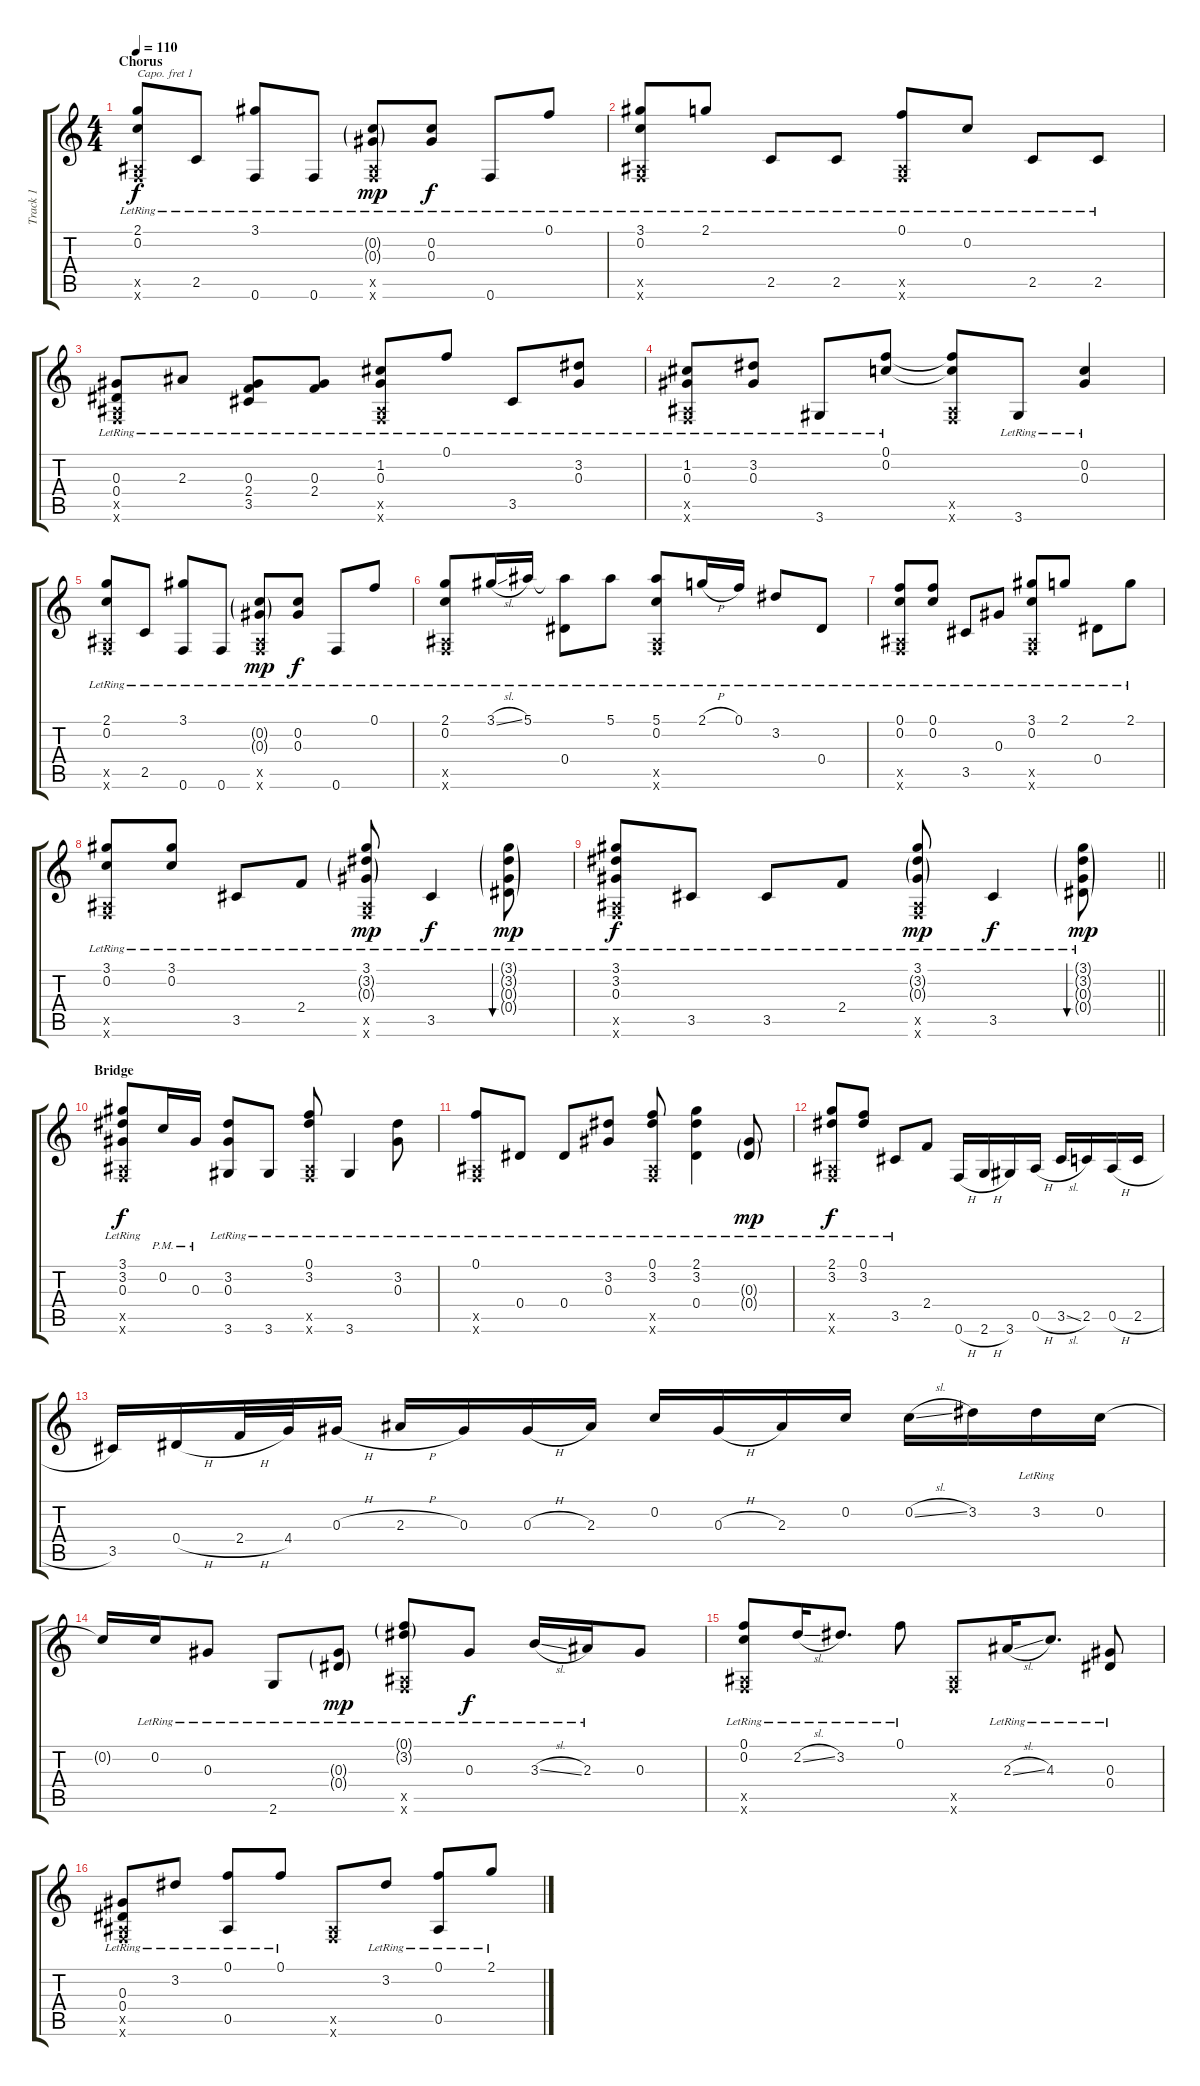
\track ("Track 1" "Track 1") {instrument acousticguitarsteel}
\staff {score tabs}
\capo 1
\tuning (E4 B3 G3 D3 A2 E2) {hide}
\ts (4 4)
\section ("" "Chorus")
\tempo 110
\clef g2
\ks c
(2.1{lr} 0.2{lr} 0.5{x} 0.6{x}).8{dy f} 2.5{lr}.8 (3.1{lr} 0.6{lr}).8 0.6{lr}.8 (0.2{g lr} 0.3{g lr} 0.5{x} 0.6{x}).8{dy mp} (0.2{lr} 0.3{lr}).8{dy f} 0.6{lr}.8 0.1{lr}.8 |
(3.1{lr} 0.2{lr} 0.5{x} 0.6{x}).8 2.1{lr}.8 2.5{lr}.8 2.5{lr}.8 (0.1{lr} 0.5{x} 0.6{x}).8 0.2{lr}.8 2.5{lr}.8 2.5{lr}.8 |
(0.3{lr} 0.4{lr} 0.5{x} 0.6{x}).8 2.3{lr}.8 (0.3{lr} 2.4{lr} 3.5).8 (0.3{lr} 2.4{lr}).8 (1.2{lr} 0.3{lr} 0.5{x} 0.6{x}).8 0.1{lr}.8 3.5{lr}.8 (3.2{lr} 0.3{lr}).8 |
(1.2{lr} 0.3{lr} 0.5{x} 0.6{x}).8 (3.2{lr} 0.3{lr}).8 3.6{lr}.8 (0.1{lr} 0.2{lr}).8 (0.1{t} 0.2{t} 0.5{x} 0.6{x}).8 3.6{lr}.8 (0.2{lr} 0.3{lr}).4 |
(2.1{lr} 0.2{lr} 0.5{x} 0.6{x}).8 2.5{lr}.8 (3.1{lr} 0.6{lr}).8 0.6{lr}.8 (0.2{g lr} 0.3{g lr} 0.5{x} 0.6{x}).8{dy mp} (0.2{lr} 0.3{lr}).8{dy f} 0.6{lr}.8 0.1{lr}.8 |
(2.1{lr} 0.2{lr} 0.5{x} 0.6{x}).8 3.1{sl lr}.16 5.1{lr}.16 (5.1{t} 0.4{lr}).8 5.1{lr}.8 (5.1{lr} 0.2 0.5{x} 0.6{x}).8 2.1{h lr}.16 0.1{lr}.16 3.2{lr}.8 0.4{lr}.8 |
(0.1{lr} 0.2{lr} 0.5{x} 0.6{x}).8 (0.1{lr} 0.2{lr}).8 3.5{lr}.8 0.3{lr}.8 (3.1{lr} 0.2{lr} 0.5{x} 0.6{x}).8 2.1{lr}.8 0.4{lr}.8 2.1{lr}.8 |
(3.1{lr} 0.2{lr} 0.5{x} 0.6{x}).8 (3.1{lr} 0.2{lr}).8 3.5{lr}.8 2.4{lr}.8 (3.1{lr} 3.2{g lr} 0.3{g lr} 0.5{x} 0.6{x}).8{dy mp} 3.5{lr}.4{dy f} (3.1{g lr} 3.2{g lr} 0.3{g lr} 0.4{g lr}).8{bu 60 dy mp} |
\barLineRight lightlight
(3.1{lr} 3.2{lr} 0.3{lr} 0.5{x} 0.6{x}).8{dy f} 3.5{lr}.8 3.5{lr}.8 2.4{lr}.8 (3.1{lr} 3.2{g lr} 0.3{g lr} 0.5{x} 0.6{x}).8{dy mp} 3.5{lr}.4{dy f} (3.1{g lr} 3.2{g lr} 0.3{g lr} 0.4{g lr}).8{bu 60 dy mp} |
\section ("" "Bridge")
(3.1{lr} 3.2{lr} 0.3{lr} 0.5{x} 0.6{x}).8{dy f} 0.2{pm}.16 0.3{pm}.16 (3.2{lr} 0.3{lr} 3.6{lr}).8 3.6{lr}.8 (0.1{lr} 3.2{lr} 0.5{x} 0.6{x}).8 3.6{lr}.4 (3.2{lr} 0.3{lr}).8 |
(0.1{lr} 0.5{x} 0.6{x}).8 0.4{lr}.8 0.4{lr}.8 (3.2{lr} 0.3{lr}).8 (0.1{lr} 3.2{lr} 0.5{x} 0.6{x}).8 (2.1{lr} 3.2 0.4).4 (0.3{g lr} 0.4{g lr}).8{dy mp} |
(2.1{lr} 3.2{lr} 0.5{x} 0.6{x}).8{dy f} (0.1{lr} 3.2{lr}).8 3.5{lr}.8 2.4.8 0.6{h}.16 2.6{h}.16 3.6.16 0.5{h}.16 3.5{sl}.16 2.5.16 0.5{h}.16 2.5{h}.16 |
3.5.16 0.4{h}.16 2.4{h}.32 4.4.32 0.3{h}.16 2.3{h}.16 0.3.16 0.3{h}.16 2.3.16 0.2.16 0.3{h}.16 2.3.16 0.2.16 0.2{sl}.16 3.2.16 3.2{lr}.16 0.2.16 |
0.2{t}.16 0.2{lr}.16 0.3{lr}.8 2.6{lr}.8 (0.3{g lr} 0.4{g lr}).8{dy mp} (0.1{g lr} 3.2{g lr} 0.5{x} 0.6{x}).8 0.3{lr}.8{dy f} 3.3{sl lr}.16 2.3{lr}.16 0.3.8 |
(0.1{lr} 0.2{lr} 0.5{x} 0.6{x}).8 2.2{sl lr}.16 3.2{lr}.8{d} 0.1{lr}.8 (0.5{x} 0.6{x}).8 2.3{sl lr}.16 4.3{lr}.8{d} (0.3{lr} 0.4{lr}).8 |
(0.3{lr} 0.4{lr} 0.5{x} 0.6{x}).8 3.2{lr}.8 (0.1{lr} 0.5{lr}).8 0.1{lr}.8 (0.5{x} 0.6{x}).8 3.2{lr}.8 (0.1{lr} 0.5{lr}).8 2.1{lr}.8
